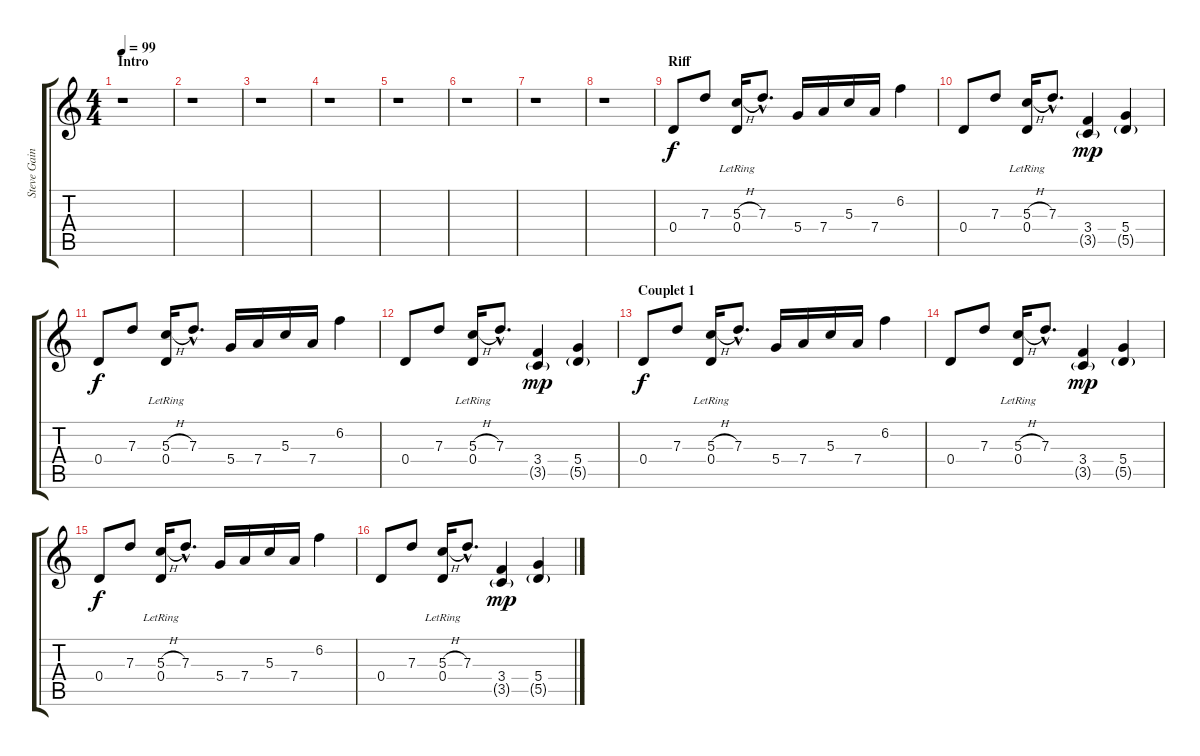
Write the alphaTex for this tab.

\track ("Steve Gaines (guitar)" "Steve Gain") {instrument electricguitarclean}
\staff {score tabs}
\tuning (E4 B3 G3 D3 A2 E2) {hide}
\ts (4 4)
\section ("" "Intro")
\tempo 99
\clef g2
\ks c
r.1{dy f instrument electricguitarclean} |
r.1 |
r.1 |
r.1 |
r.1 |
r.1 |
r.1 |
r.1 |
\section ("" "Riff")
0.4.8 7.3.8 (5.3{h} 0.4{lr}).16 7.3{hac}.8{d} 5.4.16 7.4.16 5.3.16 7.4.16 6.2.4 |
0.4.8 7.3.8 (5.3{h} 0.4{lr}).16 7.3{hac}.8{d} (3.4 3.5{g}).4{dy mp} (5.4 5.5{g}).4 |
0.4.8{dy f} 7.3.8 (5.3{h} 0.4{lr}).16 7.3{hac}.8{d} 5.4.16 7.4.16 5.3.16 7.4.16 6.2.4 |
0.4.8 7.3.8 (5.3{h} 0.4{lr}).16 7.3{hac}.8{d} (3.4 3.5{g}).4{dy mp} (5.4 5.5{g}).4 |
\section ("" "Couplet 1")
0.4.8{dy f} 7.3.8 (5.3{h} 0.4{lr}).16 7.3{hac}.8{d} 5.4.16 7.4.16 5.3.16 7.4.16 6.2.4 |
0.4.8 7.3.8 (5.3{h} 0.4{lr}).16 7.3{hac}.8{d} (3.4 3.5{g}).4{dy mp} (5.4 5.5{g}).4 |
0.4.8{dy f} 7.3.8 (5.3{h} 0.4{lr}).16 7.3{hac}.8{d} 5.4.16 7.4.16 5.3.16 7.4.16 6.2.4 |
0.4.8 7.3.8 (5.3{h} 0.4{lr}).16 7.3{hac}.8{d} (3.4 3.5{g}).4{dy mp} (5.4 5.5{g}).4
